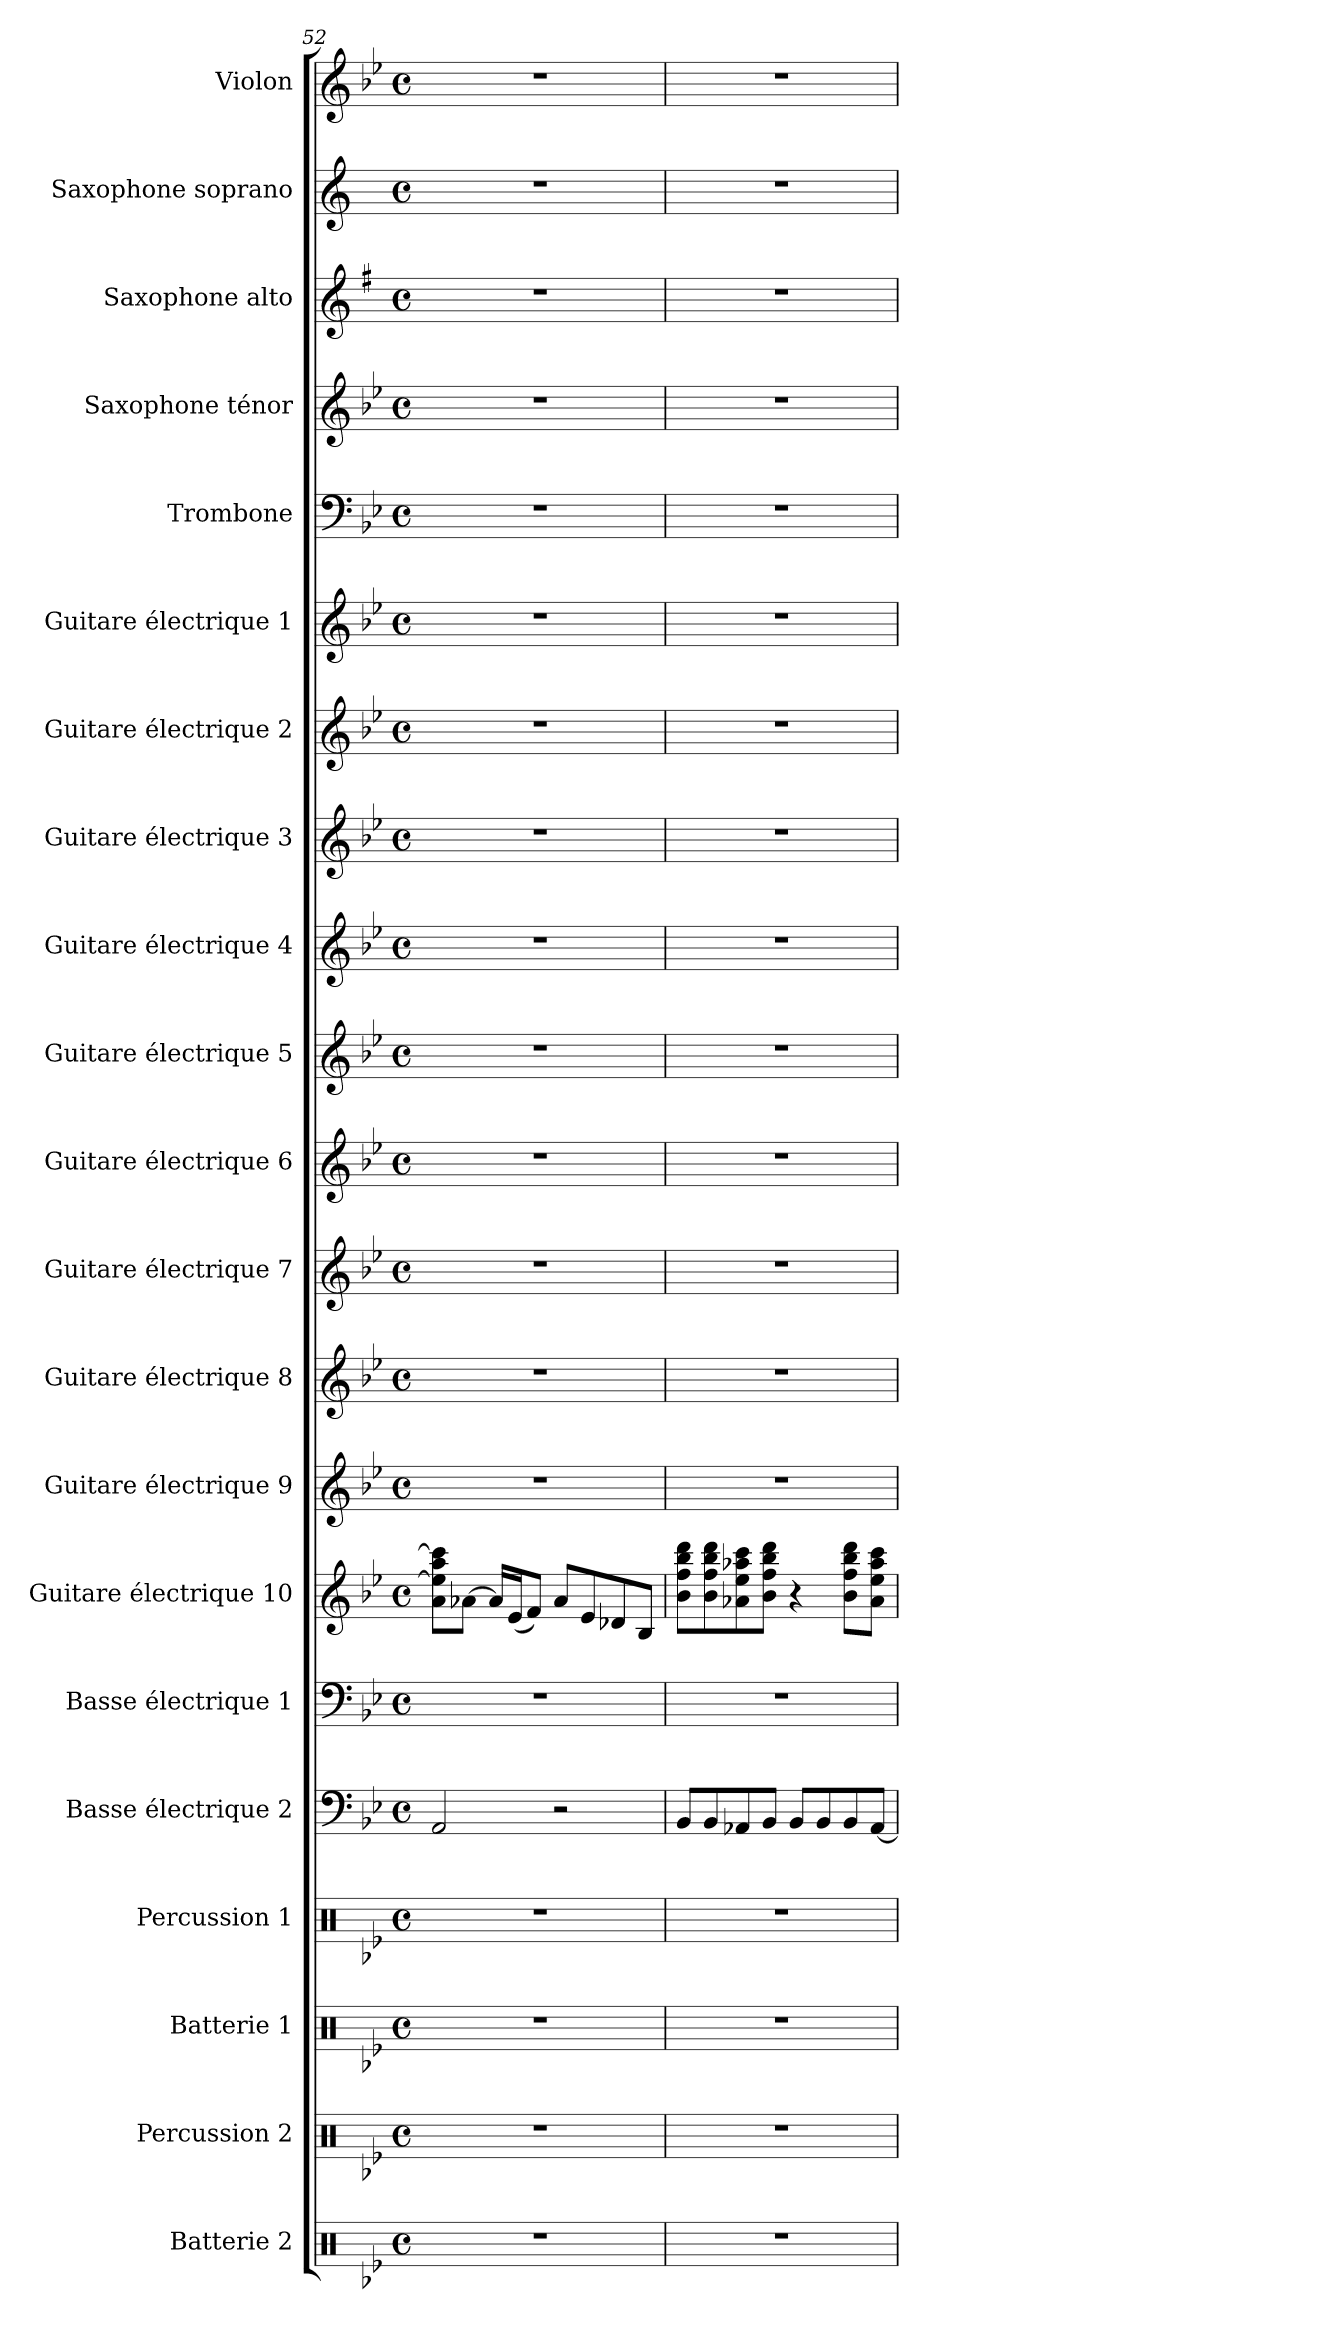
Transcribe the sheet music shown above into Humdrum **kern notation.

**kern	**kern	**kern	**kern	**kern	**kern	**kern	**kern	**kern	**kern	**kern	**kern	**kern	**kern	**kern	**kern	**kern	**kern	**kern	**kern	**kern
*part21	*part20	*part19	*part18	*part17	*part16	*part15	*part14	*part13	*part12	*part11	*part10	*part9	*part8	*part7	*part6	*part5	*part4	*part3	*part2	*part1
*staff21	*staff20	*staff19	*staff18	*staff17	*staff16	*staff15	*staff14	*staff13	*staff12	*staff11	*staff10	*staff9	*staff8	*staff7	*staff6	*staff5	*staff4	*staff3	*staff2	*staff1
*I"Batterie 2	*I"Percussion 2	*I"Batterie 1	*I"Percussion 1	*I"Basse électrique 2	*I"Basse électrique 1	*I"Guitare électrique 10	*I"Guitare électrique 9	*I"Guitare électrique 8	*I"Guitare électrique 7	*I"Guitare électrique 6	*I"Guitare électrique 5	*I"Guitare électrique 4	*I"Guitare électrique 3	*I"Guitare électrique 2	*I"Guitare électrique 1	*I"Trombone	*I"Saxophone ténor	*I"Saxophone alto	*I"Saxophone soprano	*I"Violon
*I'Batt. 2	*I'Perc. 2	*I'Batt. 1	*I'Perc. 1	*I'B.ƒ. 2	*I'B.ƒ. 1	*I'Gtr.ƒ. 10	*I'Gtr.ƒ. 9	*I'Gtr.ƒ. 8	*I'Gtr.ƒ. 7	*I'Gtr.ƒ. 6	*I'Gtr.ƒ. 5	*I'Gtr.ƒ. 4	*I'Gtr.ƒ. 3	*I'Gtr.ƒ. 2	*I'Gtr.ƒ. 1	*I'Tbn.	*I'Sx. T.	*I'Sx. A.	*I'Sx. S.	*I'Vln.
*clefX	*clefX	*clefX	*clefX	*clefF4	*clefF4	*clefG2	*clefG2	*clefG2	*clefG2	*clefG2	*clefG2	*clefG2	*clefG2	*clefG2	*clefG2	*clefF4	*clefG2	*clefG2	*clefG2	*clefG2
*	*	*	*	*ITrd7c12	*ITrd7c12	*ITrd7c12	*ITrd7c12	*ITrd7c12	*ITrd7c12	*ITrd7c12	*ITrd7c12	*ITrd7c12	*ITrd7c12	*ITrd7c12	*ITrd7c12	*	*ITrd8c14	*ITrd5c9	*ITrd1c2	*
*k[b-e-]	*k[b-e-]	*k[b-e-]	*k[b-e-]	*k[b-e-]	*k[b-e-]	*k[b-e-]	*k[b-e-]	*k[b-e-]	*k[b-e-]	*k[b-e-]	*k[b-e-]	*k[b-e-]	*k[b-e-]	*k[b-e-]	*k[b-e-]	*k[b-e-]	*k[b-e-]	*k[b-e-]	*k[b-e-]	*k[b-e-]
*B-:	*B-:	*B-:	*B-:	*B-:	*B-:	*B-:	*B-:	*B-:	*B-:	*B-:	*B-:	*B-:	*B-:	*B-:	*B-:	*B-:	*B-:	*B-:	*B-:	*B-:
*M4/4	*M4/4	*M4/4	*M4/4	*M4/4	*M4/4	*M4/4	*M4/4	*M4/4	*M4/4	*M4/4	*M4/4	*M4/4	*M4/4	*M4/4	*M4/4	*M4/4	*M4/4	*M4/4	*M4/4	*M4/4
*met(c)	*met(c)	*met(c)	*met(c)	*met(c)	*met(c)	*met(c)	*met(c)	*met(c)	*met(c)	*met(c)	*met(c)	*met(c)	*met(c)	*met(c)	*met(c)	*met(c)	*met(c)	*met(c)	*met(c)	*met(c)
=52	=52	=52	=52	=52	=52	=52	=52	=52	=52	=52	=52	=52	=52	=52	=52	=52	=52	=52	=52	=52
1r	1r	1r	1r	2AAA/	1r	8A\ 8e-\] 8a\ 8cc\]L	1r	1r	1r	1r	1r	1r	1r	1r	1r	1r	1r	1r	1r	1r
.	.	.	.	.	.	[8A-X\J	.	.	.	.	.	.	.	.	.	.	.	.	.	.
.	.	.	.	.	.	16A-/LL]	.	.	.	.	.	.	.	.	.	.	.	.	.	.
.	.	.	.	.	.	(<16E-/J	.	.	.	.	.	.	.	.	.	.	.	.	.	.
.	.	.	.	.	.	8F/J)	.	.	.	.	.	.	.	.	.	.	.	.	.	.
.	.	.	.	2r	.	8A-/L	.	.	.	.	.	.	.	.	.	.	.	.	.	.
.	.	.	.	.	.	8E-/	.	.	.	.	.	.	.	.	.	.	.	.	.	.
.	.	.	.	.	.	8D-X/	.	.	.	.	.	.	.	.	.	.	.	.	.	.
.	.	.	.	.	.	8BB-/J	.	.	.	.	.	.	.	.	.	.	.	.	.	.
=53	=53	=53	=53	=53	=53	=53	=53	=53	=53	=53	=53	=53	=53	=53	=53	=53	=53	=53	=53	=53
1r	1r	1r	1r	8BBB-/L	1r	8B-\ 8f\ 8b-\ 8dd\L	1r	1r	1r	1r	1r	1r	1r	1r	1r	1r	1r	1r	1r	1r
.	.	.	.	8BBB-/	.	8B-\ 8f\ 8b-\ 8dd\	.	.	.	.	.	.	.	.	.	.	.	.	.	.
.	.	.	.	8AAA-X/	.	8A-X\ 8e-\ 8a-X\ 8cc\	.	.	.	.	.	.	.	.	.	.	.	.	.	.
.	.	.	.	8BBB-/J	.	8B-\ 8f\ 8b-\ 8dd\J	.	.	.	.	.	.	.	.	.	.	.	.	.	.
.	.	.	.	8BBB-/L	.	4r	.	.	.	.	.	.	.	.	.	.	.	.	.	.
.	.	.	.	8BBB-/	.	.	.	.	.	.	.	.	.	.	.	.	.	.	.	.
.	.	.	.	8BBB-/	.	8B-\ 8f\ 8b-\ 8dd\L	.	.	.	.	.	.	.	.	.	.	.	.	.	.
.	.	.	.	[8AAA-/J	.	8A-\ 8e-\ 8a-\ 8cc\J	.	.	.	.	.	.	.	.	.	.	.	.	.	.
=	=	=	=	=	=	=	=	=	=	=	=	=	=	=	=	=	=	=	=	=
*-	*-	*-	*-	*-	*-	*-	*-	*-	*-	*-	*-	*-	*-	*-	*-	*-	*-	*-	*-	*-
